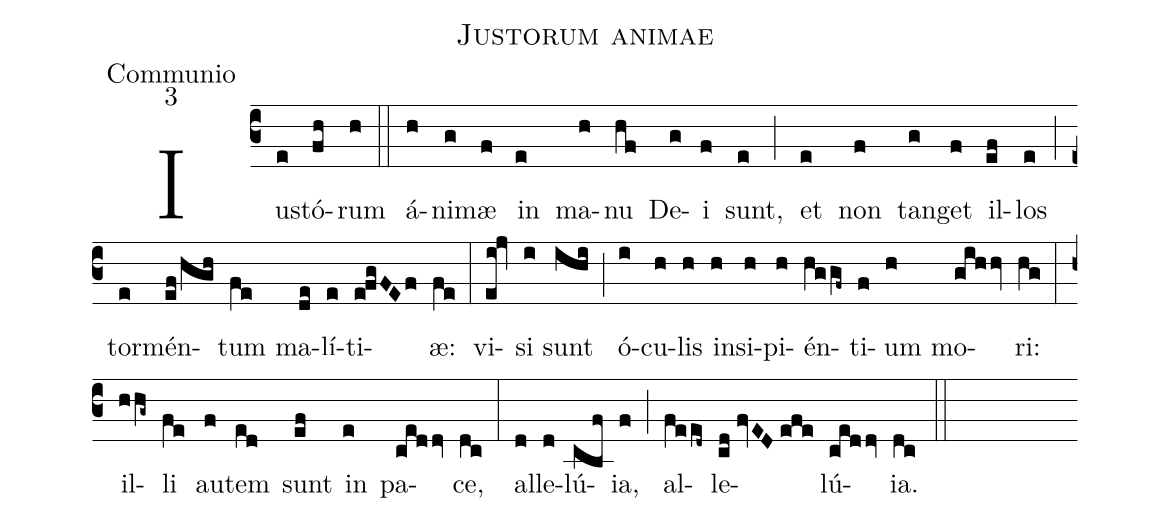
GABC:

name:Justorum animae;
office-part:Communio;
mode:3;
%%
(c3) Iu(e)stó(fh)rum(h) (::)
á(h)ni(g)mæ(f) in(e) ma(h)nu(hf) De(g)i(f) sunt,(e) (;) et(e) non(f) tan(g)get(f) il(ef)los(e) (;) tor(e)mén(ef/hgh)tum(fe) ma(de)lí(e)ti(e!fgFEf)æ:(fe) (:)
vi(ei!jv)si(i) sunt(ihi) (;) ó(i)cu(h)lis(h) in(h)si(h)pi(h)én(hggf~)ti(f)um(h) mo(gihhv)ri:(hg) (:)
il(hhg~)li(fe) au(f)tem(ed) sunt(ef) in(e) pa(ceddv)ce,(dc) (:)
al(d)le(d)lú(cbf)ia,(f) (;) al(feed~)le(cd//fvED//efe)lú(ceddv)ia.(dc) (::)
